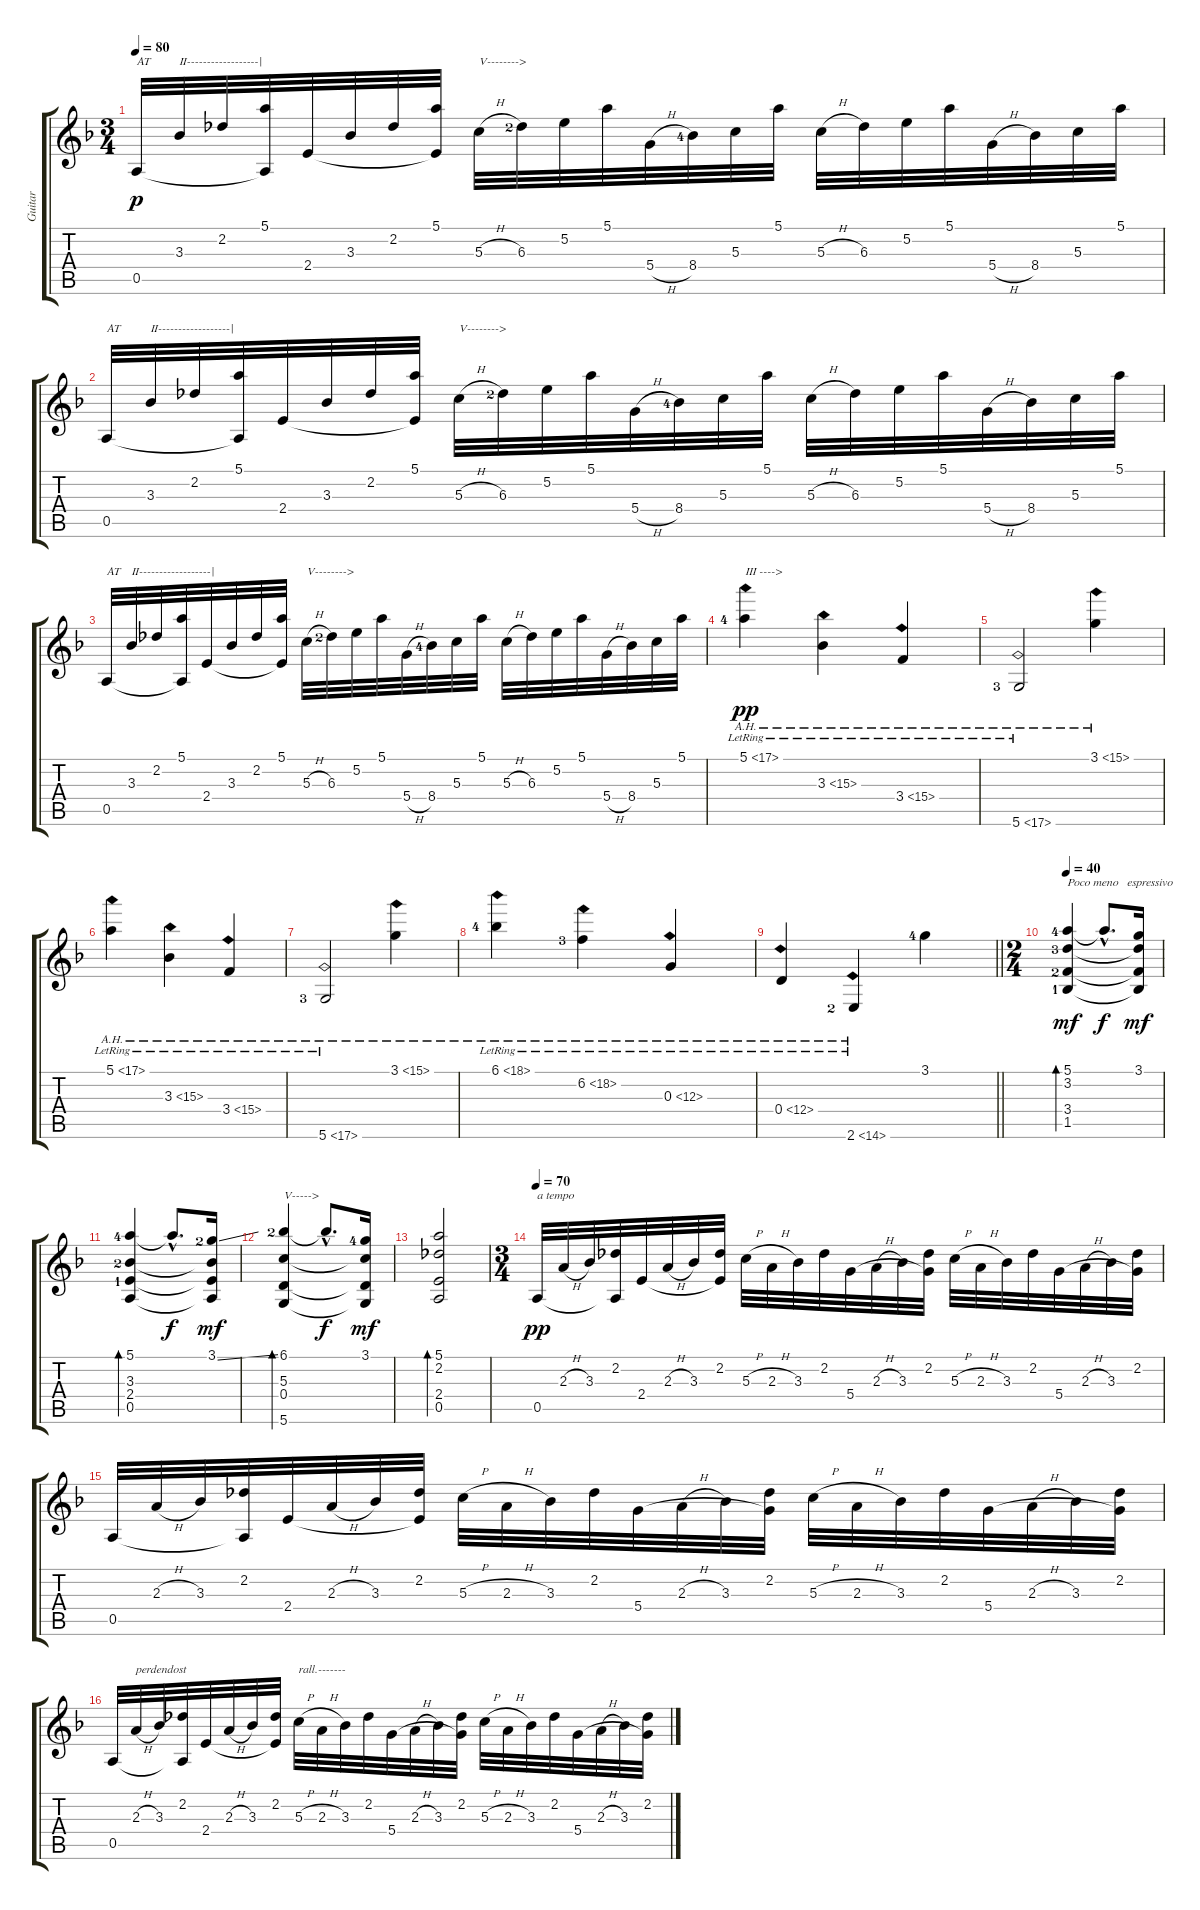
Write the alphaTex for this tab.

\track ("Guitar" "Guitar") {instrument acousticguitarnylon}
\staff {score tabs}
\tuning (E4 B3 G3 D3 A2 D2) {hide}
\ts (3 4)
\tempo 80
\clef g2
\ks f
0.5.32{txt "AT" dy p} 3.3.32{txt "II------------------|"} 2.2.32 (5.1 0.5{t}).32 2.4.32 3.3.32 2.2.32 (5.1 2.4{t}).32 5.3{h}.32{txt "V-------->"} 6.3{lf 3}.32 5.2.32 5.1.32 5.4{h}.32 8.4{lf 5}.32 5.3.32 5.1.32 5.3{h}.32 6.3.32 5.2.32 5.1.32 5.4{h}.32 8.4.32 5.3.32 5.1.32 |
0.5.32{txt "AT"} 3.3.32{txt "II------------------|"} 2.2.32 (5.1 0.5{t}).32 2.4.32 3.3.32 2.2.32 (5.1 2.4{t}).32 5.3{h}.32{txt "V-------->"} 6.3{lf 3}.32 5.2.32 5.1.32 5.4{h}.32 8.4{lf 5}.32 5.3.32 5.1.32 5.3{h}.32 6.3.32 5.2.32 5.1.32 5.4{h}.32 8.4.32 5.3.32 5.1.32 |
0.5.32{txt "AT"} 3.3.32{txt "II------------------|"} 2.2.32 (5.1 0.5{t}).32 2.4.32 3.3.32 2.2.32 (5.1 2.4{t}).32 5.3{h}.32{txt "V-------->"} 6.3{lf 3}.32 5.2.32 5.1.32 5.4{h}.32 8.4{lf 5}.32 5.3.32 5.1.32 5.3{h}.32 6.3.32 5.2.32 5.1.32 5.4{h}.32 8.4.32 5.3.32 5.1.32 |
5.1{ah 12 lr lf 5}.4{txt "III ---->" dy pp} 3.3{ah 12 lr}.4 3.4{ah 12 lr}.4 |
5.6{ah 12 lr lf 4}.2 3.1{ah 12}.4 |
5.1{ah 12 lr}.4 3.3{ah 12 lr}.4 3.4{ah 12 lr}.4 |
5.6{ah 12 lr lf 4}.2 3.1{ah 12}.4 |
6.1{ah 12 lr lf 5}.4 6.2{ah 12 lr lf 4}.4 0.3{ah 12 lr}.4 |
\barLineRight lightlight
0.4{ah 12 lr}.4 2.6{ah 12 lr lf 3}.4 3.1{lf 5}.4 |
\ts (2 4)
\tempo 40
(5.1{lf 5} 3.2{lf 4} 3.4{lf 3} 1.5{lf 2}).4{bd 120 txt "Poco meno   espressivo" dy mf} 5.1{hac t}.8{d dy f} (3.1 3.2{t} 3.4{t} 1.5{t}).16{dy mf} |
(5.1{lf 5} 3.3{lf 3} 2.4{lf 2} 0.5).4{bd 120} 5.1{hac t}.8{d dy f} (3.1{ss lf 3} 3.3{t} 2.4{t} 0.5{t}).16{dy mf} |
(6.1{lf 3} 5.3 0.4 5.6).4{bd 120 txt "V----->"} 6.1{hac t}.8{d dy f} (3.1{lf 5} 5.3{t} 0.4{t} 5.6{t}).16{dy mf} |
(5.1 2.2 2.4 0.5).2{bd 480} |
\ts (3 4)
\tempo 70
0.5.32{txt "a tempo" dy pp} 2.3{h}.32 3.3.32 (2.2 0.5{t}).32 2.4.32 2.3{h}.32 3.3.32 (2.2 2.4{t}).32 5.3{h}.32 2.3{h}.32 3.3.32 2.2.32 5.4.32 2.3{h}.32 3.3.32 (2.2 5.4{t}).32 5.3{h}.32 2.3{h}.32 3.3.32 2.2.32 5.4.32 2.3{h}.32 3.3.32 (2.2 5.4{t}).32 |
0.5.32 2.3{h}.32 3.3.32 (2.2 0.5{t}).32 2.4.32 2.3{h}.32 3.3.32 (2.2 2.4{t}).32 5.3{h}.32 2.3{h}.32 3.3.32 2.2.32 5.4.32 2.3{h}.32 3.3.32 (2.2 5.4{t}).32 5.3{h}.32 2.3{h}.32 3.3.32 2.2.32 5.4.32 2.3{h}.32 3.3.32 (2.2 5.4{t}).32 |
0.5.32 2.3{h}.32{txt "perdendost"} 3.3.32 (2.2 0.5{t}).32 2.4.32 2.3{h}.32 3.3.32 (2.2 2.4{t}).32 5.3{h}.32{txt "rall.-------"} 2.3{h}.32 3.3.32 2.2.32 5.4.32 2.3{h}.32 3.3.32 (2.2 5.4{t}).32 5.3{h}.32 2.3{h}.32 3.3.32 2.2.32 5.4.32 2.3{h}.32 3.3.32 (2.2 5.4{t}).32
